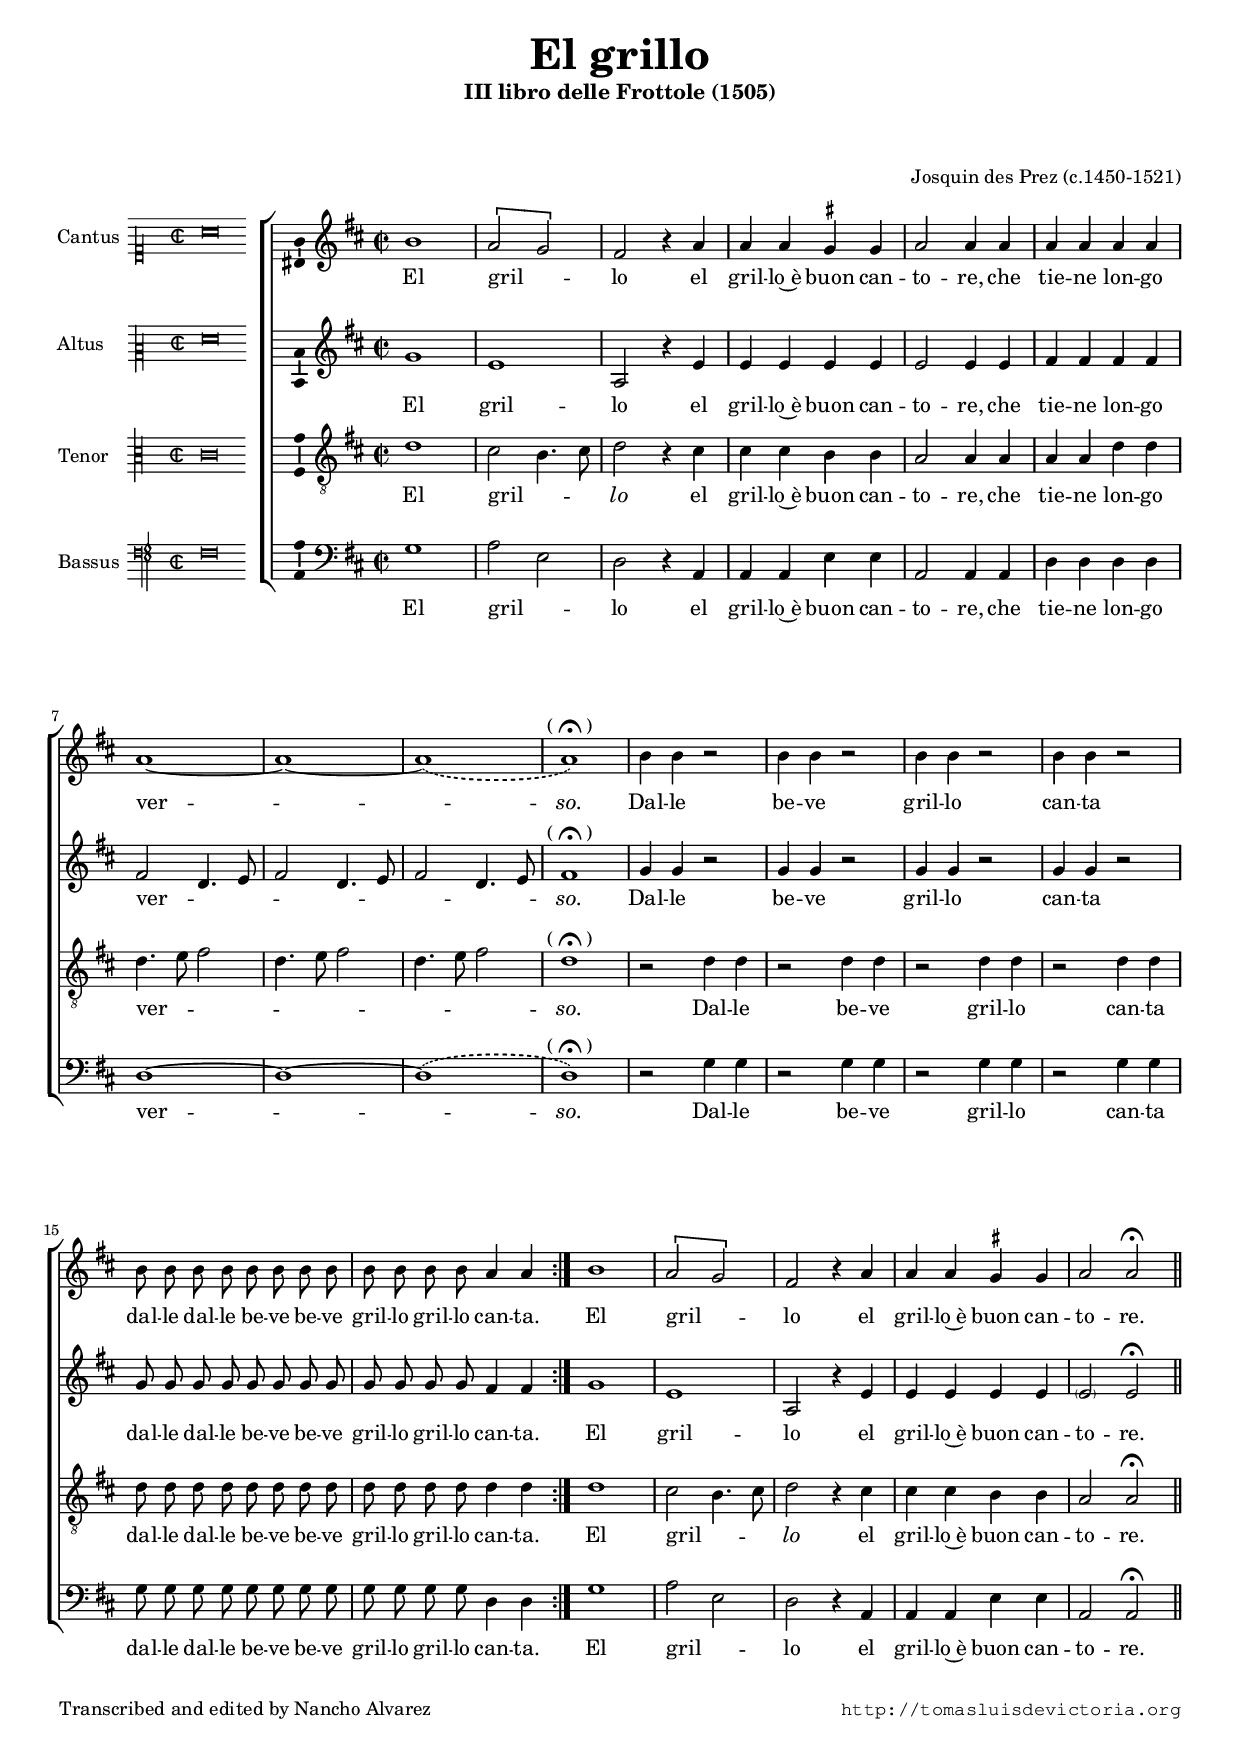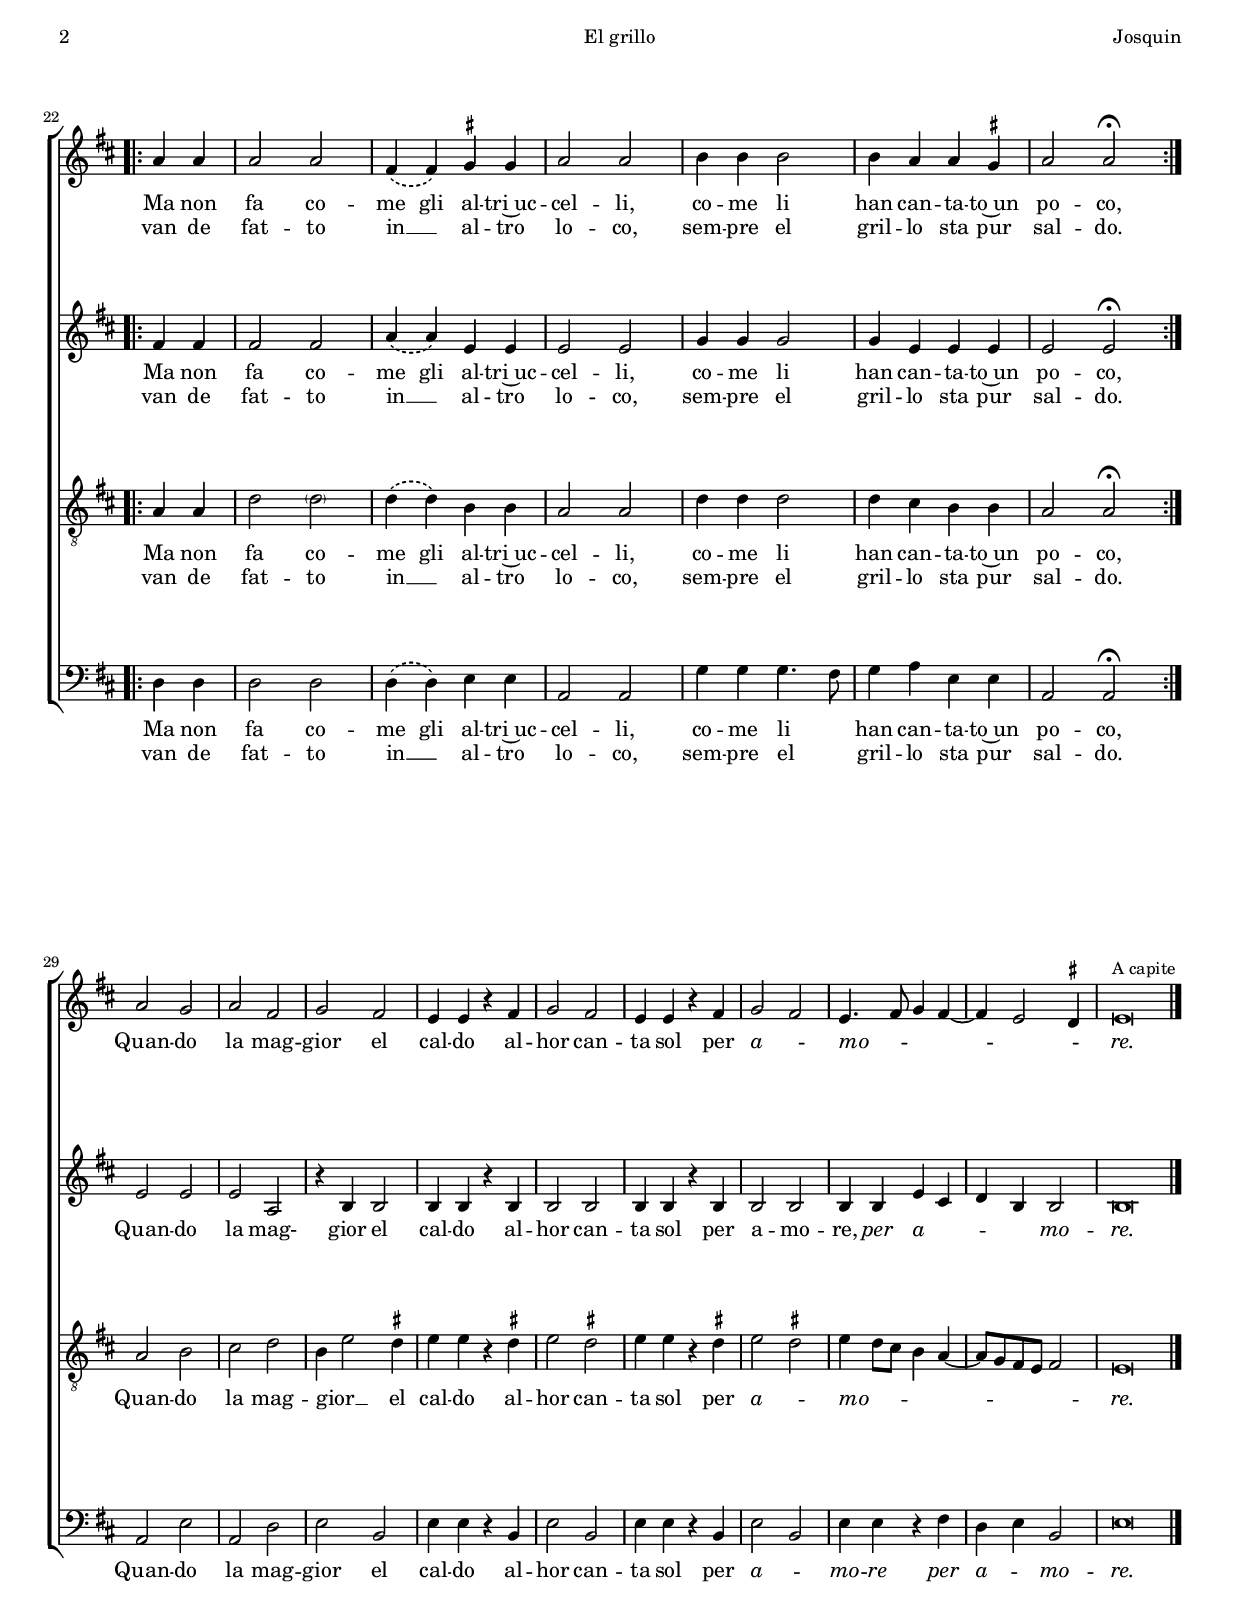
\version "2.18.0"

#(set-default-paper-size "a4")
#(set-global-staff-size 16.5)
#(ly:set-option 'point-and-click #f)
%mobile -s15.0 -i3.2

italicas=\override LyricText.font-shape = #'italic
rectas=\override LyricText.font-shape = #'upright
ss=\once \set suggestAccidentals = ##t
incipitwidth = 20
mtempo={\tempo 4 = 190}
%mtempob={\tempo 4 = 50}
pfermata = \markup{\hspace #-1.7 "(" \musicglyph #"scripts.ufermata" ")"}


htitle="El grillo"
hcomposer="Josquin"

\header {
	title=\markup{\fontsize #3 "El grillo"}
	subtitle="III libro delle Frottole (1505)"
	subsubtitle=\markup{\null \vspace #2 }
	composer="Josquin des Prez (c.1450-1521)" % Aparece como Iosqvin Dascanio, (Josquin [cantor] de Ascanio), Josquin trabajó para el cardenal Ascanio Sforza
        pdfauthor=\composer
	%opus="(-)"
	%poet=\markup{}
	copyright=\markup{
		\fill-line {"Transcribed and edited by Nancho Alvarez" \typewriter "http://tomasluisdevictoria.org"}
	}
%	tagline=""
}



global={\key c \major \time 2/2 
        \skip 1*16 \bar ":|." % el signo de repeticion es doble, 4 barras dentro
	\skip 1*5 \bar ".|:-||"
	\break
	\skip 2
	\skip 1*6 \bar ":|." % el signo es doble, 2 barras dentro
	\break
	\skip 1*10 \bar "|."
}

cantus={
	a'1 |
	\[g'2 f'\] |
	e' r4 g' |
	g' g' \ss fis' fis' |
%5
	g'2 g'4 g' |
	g' g' g' g' |
	g'1 ~ | % es una longa con calderón, 
	g' ~ |
	\phrasingSlurDashed
	g'\( |
%10
	g'\)^\pfermata |
	a'4 a' r2 |
	a'4 a' r2 |
	a'4 a' r2 |
	a'4 a' r2 |
%15
	\set Staff.autoBeaming = ##f
	a'8 a' a' a' a' a' a' a' |
	a' a' a' a' g'4 g' |
	a'1 |
	\[g'2 f'\] |
	e' r4 g' |
%20
	g' g' \ss fis' fis' |
	g'2 g'^\fermata
	\override Score.TimeSignature.stencil = ##f
	\time 2/4
	g'4 g' |
	\time 2/2
	\phrasingSlurDashed
	g'2 g' |
	e'4\( e'\) \ss fis' fis' |
%25
	g'2 g' |
	a'4 a' a'2 |
	a'4 g' g' \ss fis' |
	g'2 g'^\fermata |
	g' f' |
%30
	g' e' |
	f' e' |
	d'4 d' r e' |
	f'2 e' |
	d'4 d' r e' |
%35
	f'2 e' |
	d'4. e'8 f'4 e' ~ |
	e' d'2 \ss cis'4 |
	d'\breve*1/2
	\once\override Score.RehearsalMark.self-alignment-X=#right
	\mark \markup{\fontsize #-3 "A capite"}
}

altus={
	f'1 |
	\phrasingSlurDashed
	d'1 % d'2\( d'\)
	g2 r4 d' |
	d' d' d' d' |
%5
	d'2 d'4 d' |
	e' e' e' e' |
	e'2 c'4. d'8 |
	e'2 c'4. d'8 |
	e'2 c'4. d'8 |
%10
	e'1^\pfermata | % es longa
	f'4 f' r2 |
	f'4 f' r2 |
	f'4 f' r2 |
	f'4 f' r2 |
%15
	\set Staff.autoBeaming = ##f
	f'8 f' f' f' f' f' f' f' |
	f' f' f' f' e'4 e' |
	f'1 |
	d' | % ahora escrito d'1, pero al principio d'2 d'2
	g2 r4 d' |
%20
	d' d' d' d' |
	\parenthesize d'2 d'^\fermata | % falta una nota, está añadida en el original
	e'4 e' |
	\phrasingSlurDashed
	e'2 e' |
	g'4\( g'\) d' d' |
%25
	d'2 d' |
	f'4 f' f'2 |
	f'4 d' d' d' |
	d'2 d'^\fermata |
	d' d' |
%30
	d' g |
	r4 a a2 | % sic
	a4 a r a |
	a2 a |
	a4 a r a |
%35
	a2 a |
	a4 a d'4 b |
	c' a a2 |
	a\breve*1/2
}

tenor={
	c'1 |
	b2 a4. b8 |
	c'2 r4 b |
	b b a a |
%5
	g2 g4 g |
	g g c' c' |
	c'4. d'8 e'2 |
	c'4. d'8 e'2 |
	c'4. d'8 e'2 |
%10
	c'1^\pfermata | % es longa
	r2 c'4 c' |
	r2 c'4 c' |
	r2 c'4 c' |
	r2 c'4 c' |
%15
	\set Staff.autoBeaming = ##f
	c'8 c' c' c' c' c' c' c' |
	c' c' c' c' c'4 c' |
	\set Staff.autoBeaming = ##t
	c'1 |
	b2 a4. b8 |
	c'2 r4 b |
%20
	b b a a |
	g2 g^\fermata |
	g4 g |
	\phrasingSlurDashed
	c'2
	\parenthesize c'2 c'4\( c'\)  % c4 c4 c2
	a4 a |
%25
	g2 g |
	c'4 c' c'2 |
	c'4 b a a |
	g2 g^\fermata |
	g a |
%30
	b c' |
	a4 d'2 \ss cis'4 |
	d' d' r \ss cis' |
	d'2 \ss cis' |
	d'4 d' r \ss cis' |
%35
	d'2 \ss cis' |
	d'4 c'8 b a4 g ~ |
	g8 f e d e2 |
	d\breve*1/2
}

bassus={
	f1 |
	g2 d |
	c r4 g, |
	g, g, d d |
%5
	g,2 g,4 g, |
	c c c c |
	\phrasingSlurDashed
	c1 ~ |
	c ~ |
	c\( |
%10
	c\)^\pfermata |
	r2 f4 f |
	r2 f4 f |
	r2 f4 f |
	r2 f4 f |
%15
	\set Staff.autoBeaming = ##f
	f8 f f f f f f f |
	f f f f c4 c |
	f1 |
	g2 d |
	c r4 g, |
%20
	g, g, d d |
	g,2 g,^\fermata |
	c4 c |
	\phrasingSlurDashed
	c2 c |
	c4\( c\) d d |
%25
	g,2 g, |
	f4 f f4. e8 |
	f4 g d d |
	g,2 g,^\fermata |
	g, d |
%30
	g, c |
	d a, |
	d4 d r a, |
	d2 a, |
	d4 d r a, |
%35
	d2 a, |
	d4 d r e |
	c d a,2 |
	d\breve*1/2
}

textocantus=\lyricmode{
El gril -- _ lo
el gril -- lo~è buon can -- to -- re, % e bon cantore
che tie -- ne lon -- go ver -- _ _ \italicas so. \rectas
Dal -- le % Dale
be -- ve
gril -- lo
can -- ta
dal -- le dal -- le be -- ve be -- ve
gril -- lo gril -- lo can -- ta. % canta canta, pero solo 2 notas
El gril -- _ lo
el gril -- lo~è buon can -- to -- re.
Ma non fa co -- me gli al -- tri~uc -- cel -- li, % como; ocelli
co -- me li han can -- ta -- to~un po -- co,
Quan -- do la mag -- gior el cal -- do % magior
al -- hor can -- ta sol per 
\italicas
a -- _ mo -- _ _ _ _ _ _ re.
}
textocantusb=\lyricmode {
_ _ _ _ _ _ _ _ _ _ _ _ _ _ _ _ 
_ _ _ _ _ _ _ _ _ _ _ _ _ _ _ _   
_ _ _ _ _ _ _ _ _ _ _ _ _ _ _ _   
_ _ _ _ _   
van de fat -- to in __ _ al -- tro lo -- co,
sem -- pre el gril -- lo sta pur sal -- do.
}

textoaltus=\lyricmode{
El gril -- lo
el gril -- lo~è buon can -- to -- re,
che tie -- ne lon -- go ver -- _ _ _ _ _ _ _ _ \italicas so. \rectas
Dal -- le
be -- ve
gril -- lo
can -- ta
dal -- le dal -- le be -- ve be -- ve gril -- lo gril -- lo can -- ta. % canta canta, pero solo 2 notas
El gril -- lo
el gril -- lo~è buon can -- to -- re.
Ma non fa co -- me gli al -- tri~uc -- cel -- li,
co -- me li han can -- ta -- to~un po -- co,
Quan -- do la mag- gior el cal -- do al -- hor can -- ta sol 
per a -- mo -- re,
\italicas
per a -- _ _ _ mo -- re.
}
textoaltusb=\lyricmode {
_ _ _ _ _ _ _ _ _ _ _ _ _ _ _ _ 
_ _ _ _ _ _ _ _ _ _ _ _ _ _ _ _  
_ _ _ _ _ _ _ _ _ _ _ _ _ _ _ _   
_ _ _ _ _ _ _ _ _ 
van de fat -- to in __ _ al -- tro lo -- co, % facto
sem -- pre el gril -- lo sta pur sal -- do.
}


textotenor=\lyricmode{
El gril -- _ _ \italicas lo \rectas % gril -- lo __ _ _
el gril -- lo~è buon can -- to -- re,
che tie -- ne lon -- go ver -- _ _ _ _ _ _ _ _ \italicas so. \rectas % ver -- so __
Dal -- le
be -- ve gril -- lo can -- ta
dal -- le dal -- le be -- ve be -- ve gril -- lo gril -- lo can -- ta. % canta canta, pero solo 2 notas
El gril -- _ _ \italicas lo \rectas 
el gril -- lo~è buon can -- to -- re.
Ma non fa co -- me gli al -- tri~uc -- cel -- li,
co -- me li han can -- ta -- to~un po -- co,
Quan -- do la mag -- gior __ _ el cal -- do
al -- hor can -- ta sol
per
\italicas
a -- _ mo -- _ _ _ _ _ _ _ _ _ re.
}
textotenorb=\lyricmode {
_ _ _ _ _ _ _ _ _ _ _ _ _ _ _ _ 
_ _ _ _ _ _ _ _ _ _ _ _ _ _ _ _   
_ _ _ _ _ _ _ _ _ _ _ _ _ _ _ _   
_ _ _ _ _ _ _ _ _ _ _ _ _
van de fat -- to in __ _ al -- tro lo -- co,
sem -- pre el gril -- lo sta pur sal -- do.
}

textobassus=\lyricmode{
El gril -- _ lo
el gril -- lo~è buon can -- to -- re,
che tie -- ne lon -- go ver -- _ _ \italicas so. \rectas
Dal -- le
be -- ve
gril -- lo
can -- ta dal -- le dal -- le be -- ve be -- ve gril -- lo gril -- lo can -- ta. % canta canta
El gril -- _ lo
el gril -- lo~è buon can -- to -- re.
Ma non fa co -- me gli al -- tri~uc -- cel -- li,
co -- me li _ han can -- ta -- to~un po -- co,
Quan -- do la mag -- gior el cal -- do
al -- hor can -- ta sol
per 
\italicas
a -- _ mo -- re
per a -- _ mo -- re.
}
textobassusb=\lyricmode {
_ _ _ _ _ _ _ _ _ _ _ _ _ _ _ _ 
_ _ _ _ _ _ _ _ _ _ _ _ _ _ _ _   
_ _ _ _ _ _ _ _ _ _ _ _ _ _ _ _   
_ _ _ _ _
van de fat -- to in __ _ al -- tro lo -- co,
sem -- pre el _ gril -- lo sta pur sal -- do.
}

incipitcantus=\markup{
	\score{
		{ 
		\set Staff.instrumentName="Cantus "
		\override NoteHead.style = #'neomensural
		\override Staff.TimeSignature.style = #'neomensural
		\cadenzaOn 
		\clef "petrucci-c1"
		\key c \major
		\time 2/2
                a'\breve
		} 

	\layout { line-width=\incipitwidth indent = 0 }
	}
}

incipitaltus=\markup{
	\score{
		{ 
		\set Staff.instrumentName="Altus    "
		\override NoteHead.style = #'neomensural 
		\override Staff.TimeSignature.style = #'neomensural
		\cadenzaOn 
		\clef "petrucci-c2"
		\key c \major
		\time 2/2
                f'\breve
		} 
	\layout { line-width=\incipitwidth indent = 0 }
	}
}


incipittenor=\markup{
	\score{
		{ 
		\set Staff.instrumentName="Tenor   "
		\override NoteHead.style = #'neomensural 
		\override Staff.TimeSignature.style = #'neomensural
		\cadenzaOn 
		\clef "petrucci-c3"
		\key c \major
		\time 2/2
                c'\breve
		} 
	\layout { line-width=\incipitwidth indent=0 }
	}
}

incipitbassus=\markup{
	\score{
		{ 
		\set Staff.instrumentName="Bassus "
		\override NoteHead.style = #'neomensural
		\override Staff.TimeSignature.style = #'neomensural
		\cadenzaOn 
		\clef "petrucci-f4"
		\key c \major
		\time 2/2
                f\breve
		} 
	\layout { line-width=\incipitwidth indent = 0 }
	}
}

%\layout {
%       \context {\Voice
%               \remove Ligature_bracket_engraver
%               \consists Mensural_ligature_engraver
%       }
%       line-width=\incipitwidth
%       indent = 0
%}

\score {\transpose c' d'{
\new ChoirStaff<<

	\new Staff <<\global
	\new Voice="v1" {
		\set Staff.instrumentName=\incipitcantus
		\clef "treble"
		\cantus }
	\new Lyrics \lyricsto "v1" {\textocantus }
	\new Lyrics \lyricsto "v1" {\textocantusb }
	>>

	\new Staff <<\global
	\new Voice="v2" {
		\set Staff.instrumentName=\incipitaltus
		\clef "treble"
		\altus }
	\new Lyrics \lyricsto "v2" {\textoaltus }
	\new Lyrics \lyricsto "v2" {\textoaltusb }
	>>
	
	\new Staff <<\global
	\new Voice="v3" {
		\set Staff.instrumentName=\incipittenor
		\clef "G_8"
		\tenor }
	\new Lyrics \lyricsto "v3" {\textotenor }
	\new Lyrics \lyricsto "v3" {\textotenorb }
	>>

	\new Staff <<\global
	\new Voice="v4" {
		\set Staff.instrumentName=\incipitbassus
		\clef "bass"
		\bassus }
	\new Lyrics \lyricsto "v4" {\textobassus }
	\new Lyrics \lyricsto "v4" {\textobassusb }
	>>
	
>>

	} % transpose

\layout{ 
	\context {\Lyrics 
		\override VerticalAxisGroup.staff-affinity = #UP
		\override VerticalAxisGroup.nonstaff-relatedstaff-spacing =
			#'((basic-distance . 0) (minimum-distance . 0) (padding . 1))
		\override LyricText.font-size = #1.2
		\override LyricHyphen.minimum-distance = #0.5
	}
	\context {\Score 
		tempoHideNote = ##t
		\override BarNumber.padding = #2 
	}
	\context {\Voice 
		melismaBusyProperties = #'()
		%autoBeaming = ##f
	}
	\context {\Staff 
                %\RemoveEmptyStaves
                %\override VerticalAxisGroup.remove-first = ##t
		\override VerticalAxisGroup.staff-staff-spacing =
			#'((basic-distance . 11) (minimum-distance . 0) (padding . 1))
		\consists Ambitus_engraver 
		\override LigatureBracket.padding = #1
	}
}

%\midi { \mtempo }

}


\paper{
	evenHeaderMarkup=\markup  \fill-line { \fromproperty #'page:page-number-string \htitle \hcomposer }
	oddHeaderMarkup= \markup  \fill-line { \on-the-fly #not-first-page \hcomposer \on-the-fly #not-first-page \htitle \on-the-fly #not-first-page \fromproperty #'page:page-number-string }
	%system-count=20
	%page-count = 1
	ragged-last-bottom = ##f
	indent=3.6\cm
	system-system-spacing =
	#'((basic-distance . 20) (minimum-distance . 0) (padding . 5))
	top-system-spacing = % header
	#'((basic-distance . 8) (minimum-distance . 0) (padding . 0))
	last-bottom-spacing = % footer
	#'((basic-distance . 12) (minimum-distance . 0) (padding . 0))
	markup-system-spacing.padding = #1.5
}
